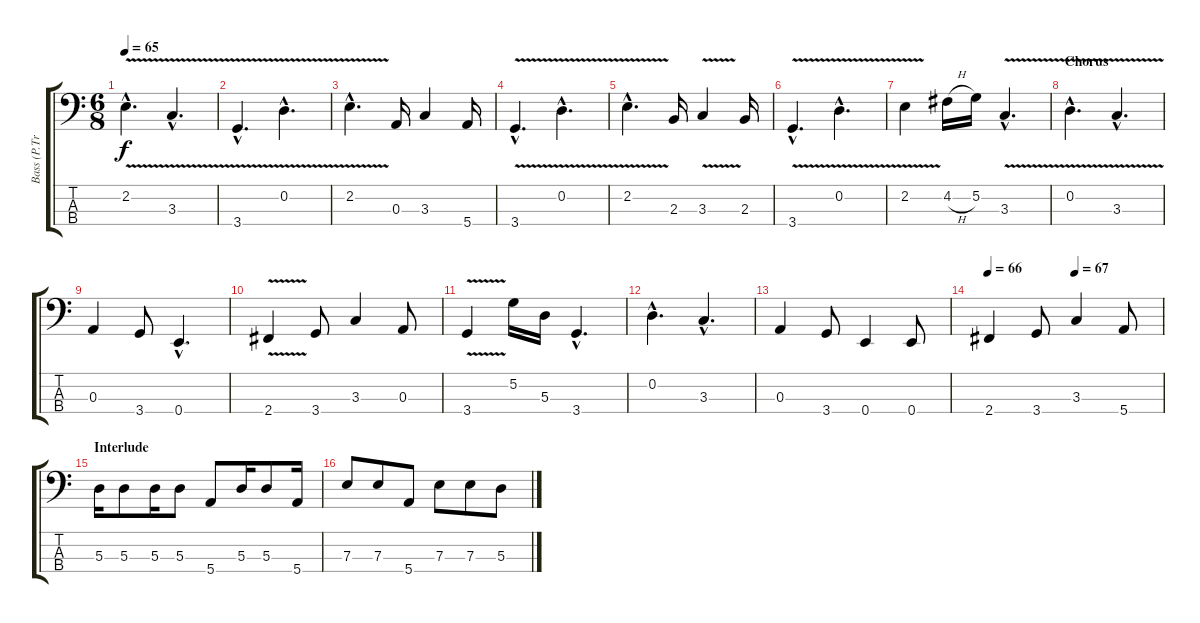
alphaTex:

\track ("Bass (P.Trewavas)" "Bass (P.Tr") {instrument electricbassfinger}
\staff {score tabs}
\tuning (G2 D2 A1 E1) {hide}
\ts (6 8)
\tempo 65
\clef f4
\ks c
2.2{v hac}.4{d dy f} 3.3{v hac}.4{d} |
3.4{v hac}.4{d} 0.2{v hac}.4{d} |
2.2{v hac}.4{d} 0.3.16 3.3.4 5.4.16 |
3.4{v hac}.4{d} 0.2{v hac}.4{d} |
2.2{v hac}.4{d} 2.3.16 3.3{v}.4 2.3.16 |
3.4{v hac}.4{d} 0.2{v hac}.4{d} |
2.2{v}.4 4.2{h}.16 5.2.16 3.3{v hac}.4{d} |
\section ("" "Chorus")
0.2{v hac}.4{d} 3.3{v hac}.4{d} |
0.3.4 3.4.8 0.4{hac}.4{d} |
2.4{v}.4 3.4.8 3.3.4 0.3.8 |
3.4{v}.4 5.2.16 5.3.16 3.4{hac}.4{d} |
0.2{hac}.4{d} 3.3{hac}.4{d} |
0.3.4 3.4.8 0.4.4 0.4.8 |
\tempo 66
\tempo (67 0.5)
2.4.4 3.4.8 3.3.4 5.4.8 |
\section ("" "Interlude")
5.3.16 5.3.8 5.3.16 5.3.8 5.4.8 5.3.16 5.3.8 5.4.16 |
7.3.8 7.3.8 5.4.8 7.3.8 7.3.8 5.3.8
